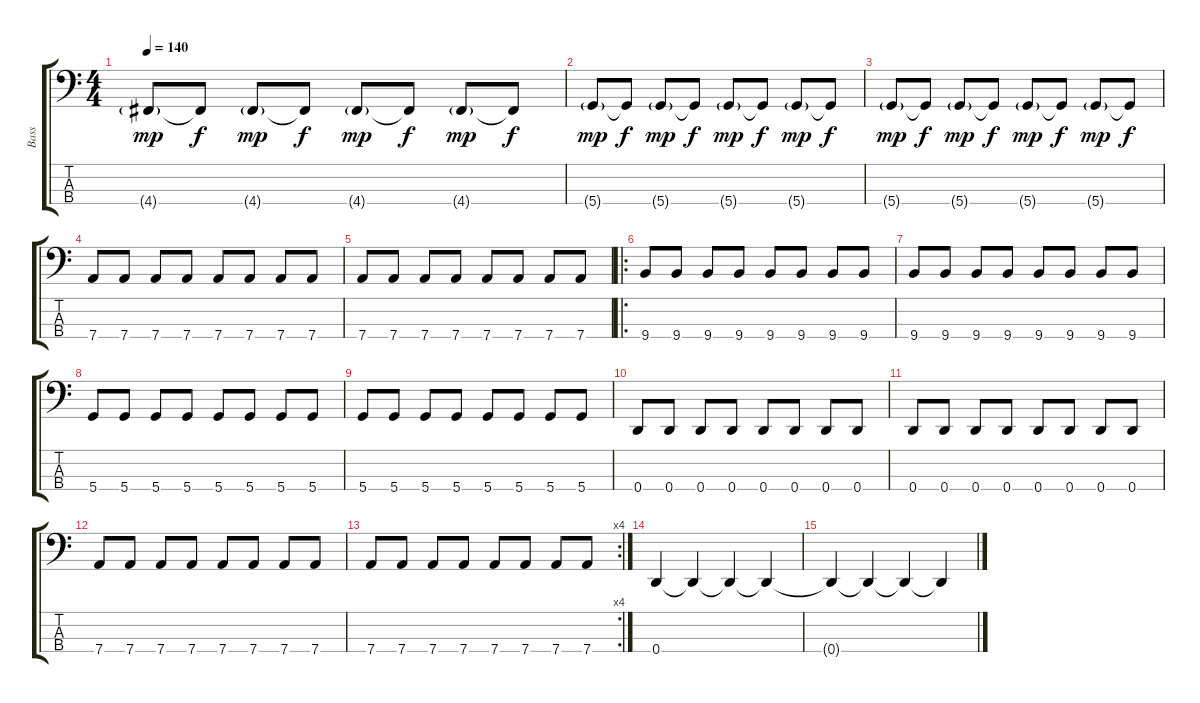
\track ("Bass" "Bass") {instrument electricbasspick}
\staff {score tabs}
\tuning (G2 D2 A1 D1) {hide}
\ts (4 4)
\tempo 140
\clef f4
\ks c
4.4{g}.8{dy mp} 4.4{t}.8{dy f} 4.4{g}.8{dy mp} 4.4{t}.8{dy f} 4.4{g}.8{dy mp} 4.4{t}.8{dy f} 4.4{g}.8{dy mp} 4.4{t}.8{dy f} |
5.4{g}.8{dy mp} 5.4{t}.8{dy f} 5.4{g}.8{dy mp} 5.4{t}.8{dy f} 5.4{g}.8{dy mp} 5.4{t}.8{dy f} 5.4{g}.8{dy mp} 5.4{t}.8{dy f} |
5.4{g}.8{dy mp} 5.4{t}.8{dy f} 5.4{g}.8{dy mp} 5.4{t}.8{dy f} 5.4{g}.8{dy mp} 5.4{t}.8{dy f} 5.4{g}.8{dy mp} 5.4{t}.8{dy f} |
7.4.8 7.4.8 7.4.8 7.4.8 7.4.8 7.4.8 7.4.8 7.4.8 |
7.4.8 7.4.8 7.4.8 7.4.8 7.4.8 7.4.8 7.4.8 7.4.8 |
\ro
9.4.8 9.4.8 9.4.8 9.4.8 9.4.8 9.4.8 9.4.8 9.4.8 |
9.4.8 9.4.8 9.4.8 9.4.8 9.4.8 9.4.8 9.4.8 9.4.8 |
5.4.8 5.4.8 5.4.8 5.4.8 5.4.8 5.4.8 5.4.8 5.4.8 |
5.4.8 5.4.8 5.4.8 5.4.8 5.4.8 5.4.8 5.4.8 5.4.8 |
0.4.8 0.4.8 0.4.8 0.4.8 0.4.8 0.4.8 0.4.8 0.4.8 |
0.4.8 0.4.8 0.4.8 0.4.8 0.4.8 0.4.8 0.4.8 0.4.8 |
7.4.8 7.4.8 7.4.8 7.4.8 7.4.8 7.4.8 7.4.8 7.4.8 |
\rc 4
7.4.8 7.4.8 7.4.8 7.4.8 7.4.8 7.4.8 7.4.8 7.4.8 |
0.4.4 0.4{t}.4 0.4{t}.4 0.4{t}.4 |
0.4{t}.4 0.4{t}.4 0.4{t}.4 0.4{t}.4
